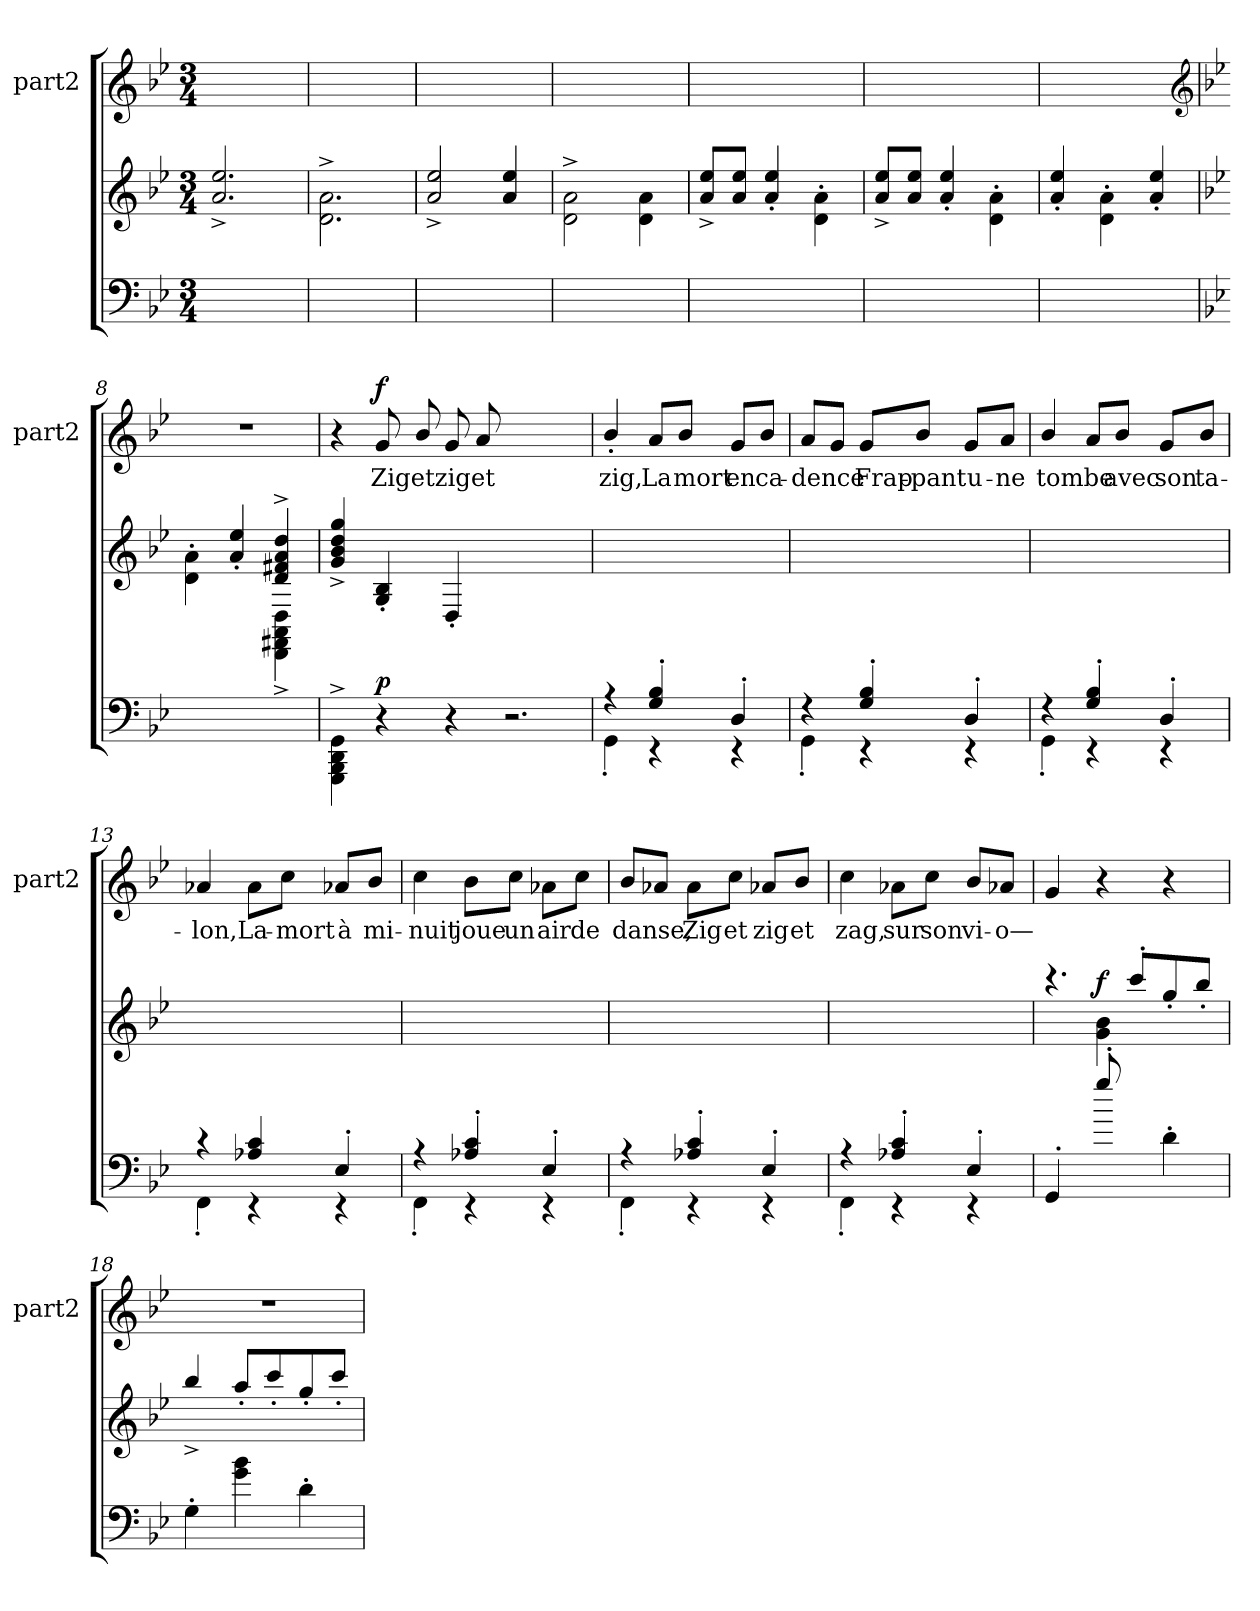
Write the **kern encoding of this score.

**kern	**dynam	**kern	**dynam	**kern	**text	**dynam
*part3	*part3	*part2	*part2	*part1	*part1	*part1
*staff3	*staff3	*staff2	*staff2	*staff1	*staff1	*staff1
*	*	*	*	*I"part2	*	*
*	*	*	*	*I'part2	*	*
*clefF4	*	*clefG2	*	*clefG2	*	*
*k[b-e-]	*	*k[b-e-]	*	*k[b-e-]	*	*
*M3/4	*	*M3/4	*	*M3/4	*	*
=1	=1	=1	=1	=1	=1	=1
2.ryy	.	2.ee-i^>/ 2.ai^>/	.	2.ryy	.	.
=2	=2	=2	=2	=2	=2	=2
2.ryy	.	2.di^<\ 2.ai^<\	.	2.ryy	.	.
=3	=3	=3	=3	=3	=3	=3
2.ryy	.	2ee-i^>/ 2ai^>/	.	2.ryy	.	.
.	.	4ee-i/ 4ai/	.	.	.	.
=4	=4	=4	=4	=4	=4	=4
2.ryy	.	2di^<\ 2ai^<\	.	2.ryy	.	.
.	.	4di\ 4ai\	.	.	.	.
=5	=5	=5	=5	=5	=5	=5
2.ryy	.	8ee-i^>/ 8ai^>/L	.	2.ryy	.	.
.	.	8ee-i/ 8ai/J	.	.	.	.
.	.	4ee-i'>/ 4ai'>/	.	.	.	.
.	.	4di'>\ 4ai'>\	.	.	.	.
=6	=6	=6	=6	=6	=6	=6
2.ryy	.	8ee-i^>/ 8ai^>/L	.	2.ryy	.	.
.	.	8ee-i/ 8ai/J	.	.	.	.
.	.	4ee-i'>/ 4ai'>/	.	.	.	.
.	.	4di'>\ 4ai'>\	.	.	.	.
=7	=7	=7	=7	=7	=7	=7
2.ryy	.	4ee-i'>/ 4ai'>/	.	2.ryy	.	.
.	.	4di'>\ 4ai'>\	.	.	.	.
.	.	4ee-i'>/ 4ai'>/	.	.	.	.
*	*	*	*	*clefG2	*	*
!!LO:LB:g=z
=8	=8	=8	=8	=8	=8	=8
*k[b-e-]	*	*k[b-e-]	*	*k[b-e-]	*	*
*	*	*^	*	*	*	*
2.ryy	.	4di'>\ 4ai'>\	4ryy	.	2.r	.	.
.	.	4ee-i'>/ 4ai'>/	4ryy	.	.	.	.
.	.	4ddi^>/ 4ai^>/ 4f#Xi^>/ 4di^>/	4DDj^>\ 4FF#Xj^>\ 4AAj^>\ 4Dj^>\	.	.	.	.
=9	=9	=9	=9	=9	=9	=9	=9
4GGGj^>\ 4BBB-j^>\ 4DDj^>\ 4GGj^>\	.	2.ryy	4ggi^>/ 4ddi^>/ 4b-i^>/ 4gi^>/	.	4r	.	.
!	!LO:DY:a	!	!	!	!	!	!LO:DY:a
4r	p	.	4B-i'>/ 4Gi'>/	.	8gi/	Zig	f
.	.	.	.	.	8b-i/	et	.
4r	.	.	4D'>i/	.	8gi/	zig	.
.	.	.	.	.	8ai/	et	.
2.r	.	2.ryy	2.ryy	.	2.ryy	.	.
*	*	*v	*v	*	*	*	*
=10	=10	=10	=10	=10	=10	=10
*^	*	*	*	*	*	*
4r	4GG'>j\	.	2.ryy	.	4b-'>i/	zig,	.
4B-i'>/ 4Gi'>/	4r	.	.	.	8ai/L	La	.
.	.	.	.	.	8b-i/J	mort	.
4D'>i/	4r	.	.	.	8gi/L	en	.
.	.	.	.	.	8b-i/J	ca-	.
=11	=11	=11	=11	=11	=11	=11	=11
4r	4GG'>j\	.	2.ryy	.	8ai/L	dence	.
.	.	.	.	.	8gi/J	.	.
4B-i'>/ 4Gi'>/	4r	.	.	.	8gi/L	Frap-	.
.	.	.	.	.	8b-i/J	pant	.
4D'>i/	4r	.	.	.	8gi/L	u-	.
.	.	.	.	.	8ai/J	ne	.
=12	=12	=12	=12	=12	=12	=12	=12
4r	4GG'>j\	.	2.ryy	.	4b-i/	tombe	.
4B-i'>/ 4Gi'>/	4r	.	.	.	8ai/L	.	.
.	.	.	.	.	8b-i/J	avec	.
4D'>i/	4r	.	.	.	8gi/L	son	.
.	.	.	.	.	8b-i/J	ta-	.
!!LO:LB:g=z
=13	=13	=13	=13	=13	=13	=13	=13
4r	4FF'>j\	.	2.ryy	.	4a-Xi/	lon,	.
4A-Xi/ 4ci/	4r	.	.	.	8a-i\L	La-	.
.	.	.	.	.	8cci\J	mort	.
4E-'>i/	4r	.	.	.	8a-Xi/L	à	.
.	.	.	.	.	8b-i/J	mi-	.
=14	=14	=14	=14	=14	=14	=14	=14
4r	4FF'>j\	.	2.ryy	.	4cci\	nuit	.
4ci'>/ 4A-Xi'>/	4r	.	.	.	8b-i\L	joue	.
.	.	.	.	.	8cci\J	un	.
4E-'>i/	4r	.	.	.	8a-Xi\L	air	.
.	.	.	.	.	8cci\J	de	.
=15	=15	=15	=15	=15	=15	=15	=15
4r	4FF'>j\	.	2.ryy	.	8b-i/L	danse,	.
.	.	.	.	.	8a-Xi/J	.	.
4ci'>/ 4A-Xi'>/	4r	.	.	.	8a-i\L	Zig	.
.	.	.	.	.	8cci\J	et	.
4E-'>i/	4r	.	.	.	8a-Xi/L	zig	.
.	.	.	.	.	8b-i/J	et	.
=16	=16	=16	=16	=16	=16	=16	=16
4r	4FF'>j\	.	2.ryy	.	4cci\	zag,	.
4ci'>/ 4A-Xi'>/	4r	.	.	.	8a-Xi\L	sur	.
.	.	.	.	.	8cci\J	son	.
4E-'>i/	4r	.	.	.	8b-i/L	vi-	.
.	.	.	.	.	8a-Xi/J	o—	.
!!LO:LB:g=z
=17	=17	=17	=17	=17	=17	=17	=17
*	*	*	*^	*	*	*	*
4GG'<j/	2.ryy	.	4.r	4ryy	.	4gi/	.	.
!	!	!	!	!	!LO:DY:a	!	!	!
8gg'>j/	.	.	.	4gZ\ 4b-Z\	f	4r	.	.
8ryy	.	.	8ccc'>i/L	.	.	.	.	.
4d'<j\	.	.	8gg'>i/	4ryy	.	4r	.	.
.	.	.	8bb-'>i/J	.	.	.	.	.
*	*	*	*v	*v	*	*	*	*
=18	=18	=18	=18	=18	=18	=18	=18
4G'>j\	2.ryy	.	4bb-^>i/	.	2.r	.	.
4gj\ 4b-j\	.	.	8aa'>i/L	.	.	.	.
.	.	.	8ccc'>i/	.	.	.	.
4d'<j\	.	.	8gg'>i/	.	.	.	.
.	.	.	8ccc'>i/J	.	.	.	.
*v	*v	*	*	*	*	*	*
=	=	=	=	=	=	=
*-	*-	*-	*-	*-	*-	*-
